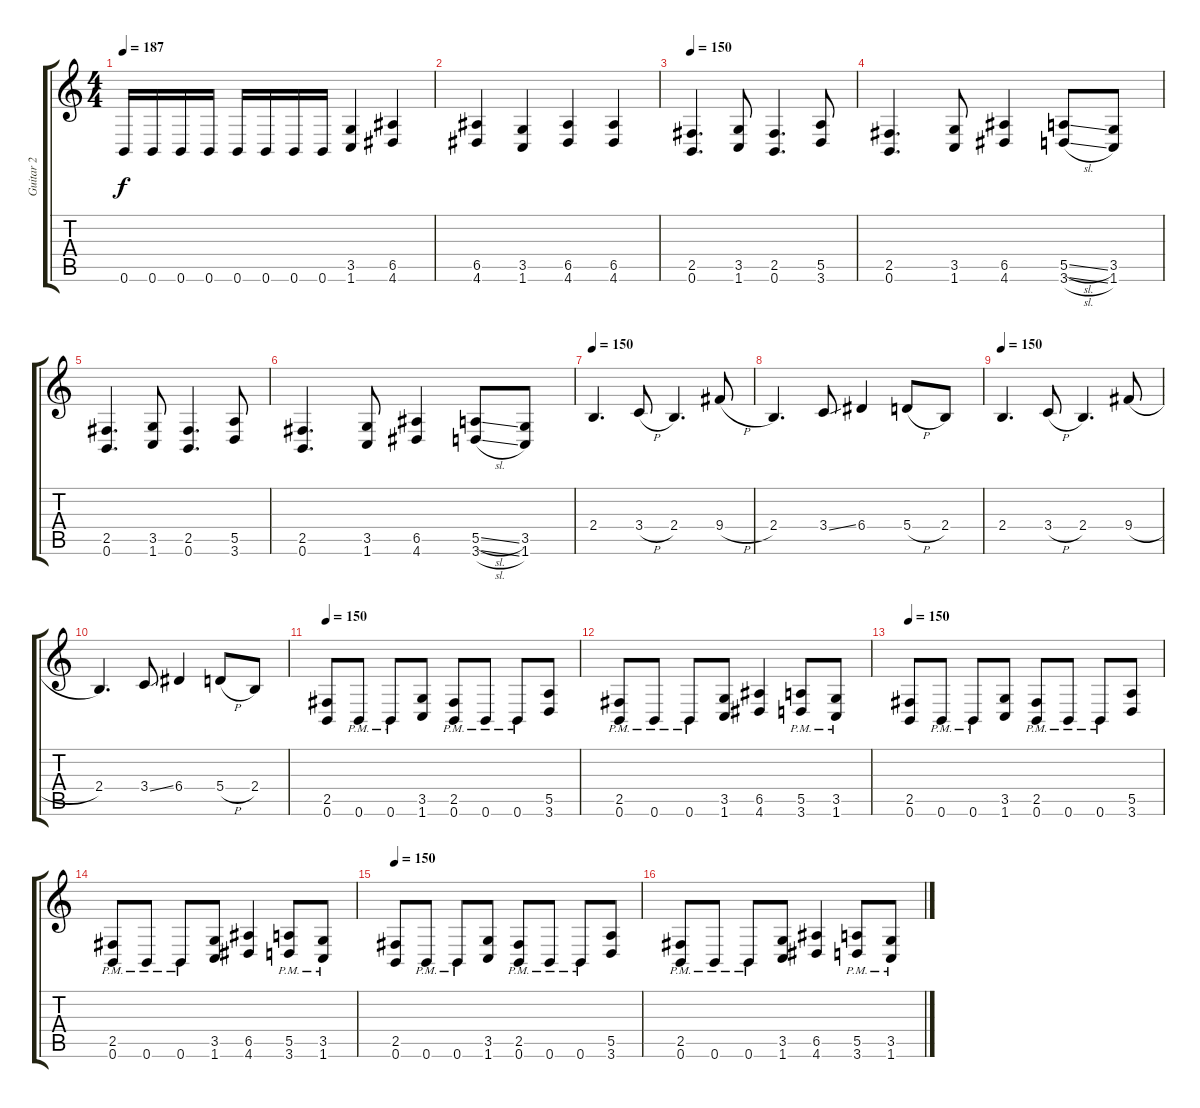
\track ("Guitar 2" "Guitar 2") {instrument distortionguitar}
\staff {score tabs}
\tuning (B3 Gb3 D3 A2 E2 B1) {hide}
\ts (4 4)
\tempo 187
\clef g2
\ks c
0.6.16{dy f} 0.6.16 0.6.16 0.6.16 0.6.16 0.6.16 0.6.16 0.6.16 (3.5 1.6).4 (6.5 4.6).4 |
(6.5 4.6).4 (3.5 1.6).4 (6.5 4.6).4 (6.5 4.6).4 |
\tempo 150
(2.5 0.6).4{d} (3.5 1.6).8 (2.5 0.6).4{d} (5.5 3.6).8 |
(2.5 0.6).4{d} (3.5 1.6).8 (6.5 4.6).4 (5.5{sl} 3.6{sl}).8 (3.5 1.6).8 |
(2.5 0.6).4{d} (3.5 1.6).8 (2.5 0.6).4{d} (5.5 3.6).8 |
(2.5 0.6).4{d} (3.5 1.6).8 (6.5 4.6).4 (5.5{sl} 3.6{sl}).8 (3.5 1.6).8 |
\tempo 150
2.4.4{d} 3.4{h}.8 2.4.4{d} 9.4{h}.8 |
2.4.4{d} 3.4{ss}.8 6.4.4 5.4{h}.8 2.4.8 |
\tempo 150
2.4.4{d} 3.4{h}.8 2.4.4{d} 9.4{h}.8 |
2.4.4{d} 3.4{ss}.8 6.4.4 5.4{h}.8 2.4.8 |
\tempo 150
(2.5 0.6).8 0.6{pm}.8 0.6{pm}.8 (3.5 1.6).8 (2.5{pm} 0.6{pm}).8 0.6{pm}.8 0.6{pm}.8 (5.5 3.6).8 |
(2.5{pm} 0.6{pm}).8 0.6{pm}.8 0.6{pm}.8 (3.5 1.6).8 (6.5 4.6).4 (5.5{pm} 3.6{pm}).8 (3.5{pm} 1.6{pm}).8 |
\tempo 150
(2.5 0.6).8 0.6{pm}.8 0.6{pm}.8 (3.5 1.6).8 (2.5{pm} 0.6{pm}).8 0.6{pm}.8 0.6{pm}.8 (5.5 3.6).8 |
(2.5{pm} 0.6{pm}).8 0.6{pm}.8 0.6{pm}.8 (3.5 1.6).8 (6.5 4.6).4 (5.5{pm} 3.6{pm}).8 (3.5{pm} 1.6{pm}).8 |
\tempo 150
(2.5 0.6).8 0.6{pm}.8 0.6{pm}.8 (3.5 1.6).8 (2.5{pm} 0.6{pm}).8 0.6{pm}.8 0.6{pm}.8 (5.5 3.6).8 |
(2.5{pm} 0.6{pm}).8 0.6{pm}.8 0.6{pm}.8 (3.5 1.6).8 (6.5 4.6).4 (5.5{pm} 3.6{pm}).8 (3.5{pm} 1.6{pm}).8
